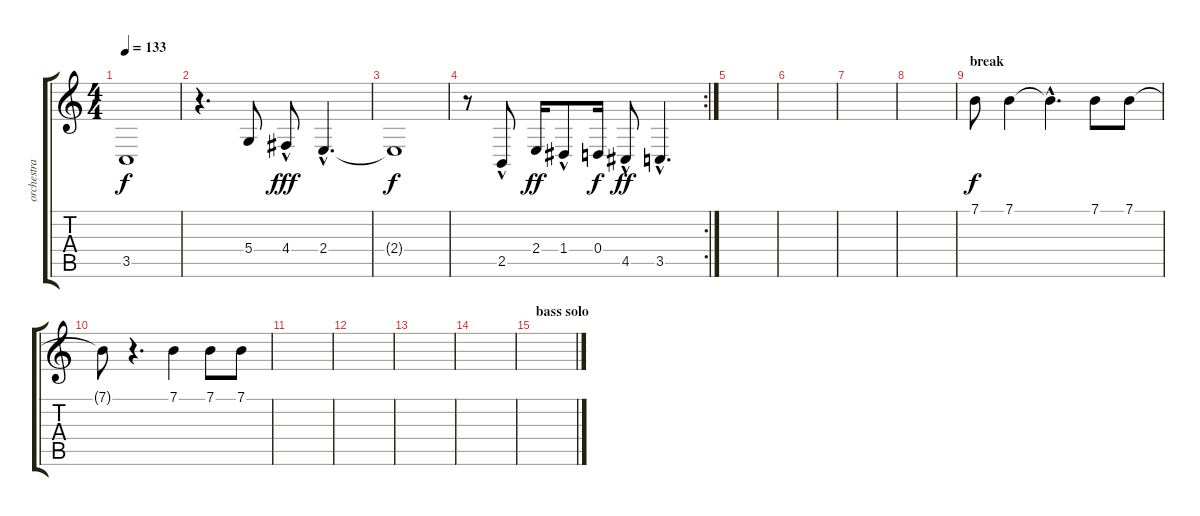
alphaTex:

\track ("orchestra" "orchestra") {instrument orchestrahit}
\staff {score tabs}
\tuning (E4 B3 G3 D3 A2 E2) {hide}
\ts (4 4)
\tempo 133
\clef g2
\ks c
3.5{t}.1{dy f} |
r.4{d} 5.4.8 4.4{hac}.8{dy fff} 2.4{hac}.4{d} |
2.4{t}.1{dy f} |
\rc 2
r.8 2.5{hac}.8 2.4.16{dy ff} 1.4{hac}.8 0.4.16{dy f} 4.5{hac}.8{dy ff} 3.5{hac}.4{d} |
|
|
|
|
\section ("" "break")
7.1.8{dy f} 7.1.4 7.1{hac t}.4{d} 7.1.8 7.1.8 |
7.1{t}.8 r.4{d} 7.1.4 7.1.8 7.1.8 |
|
|
|
|
\section ("" "bass solo")
